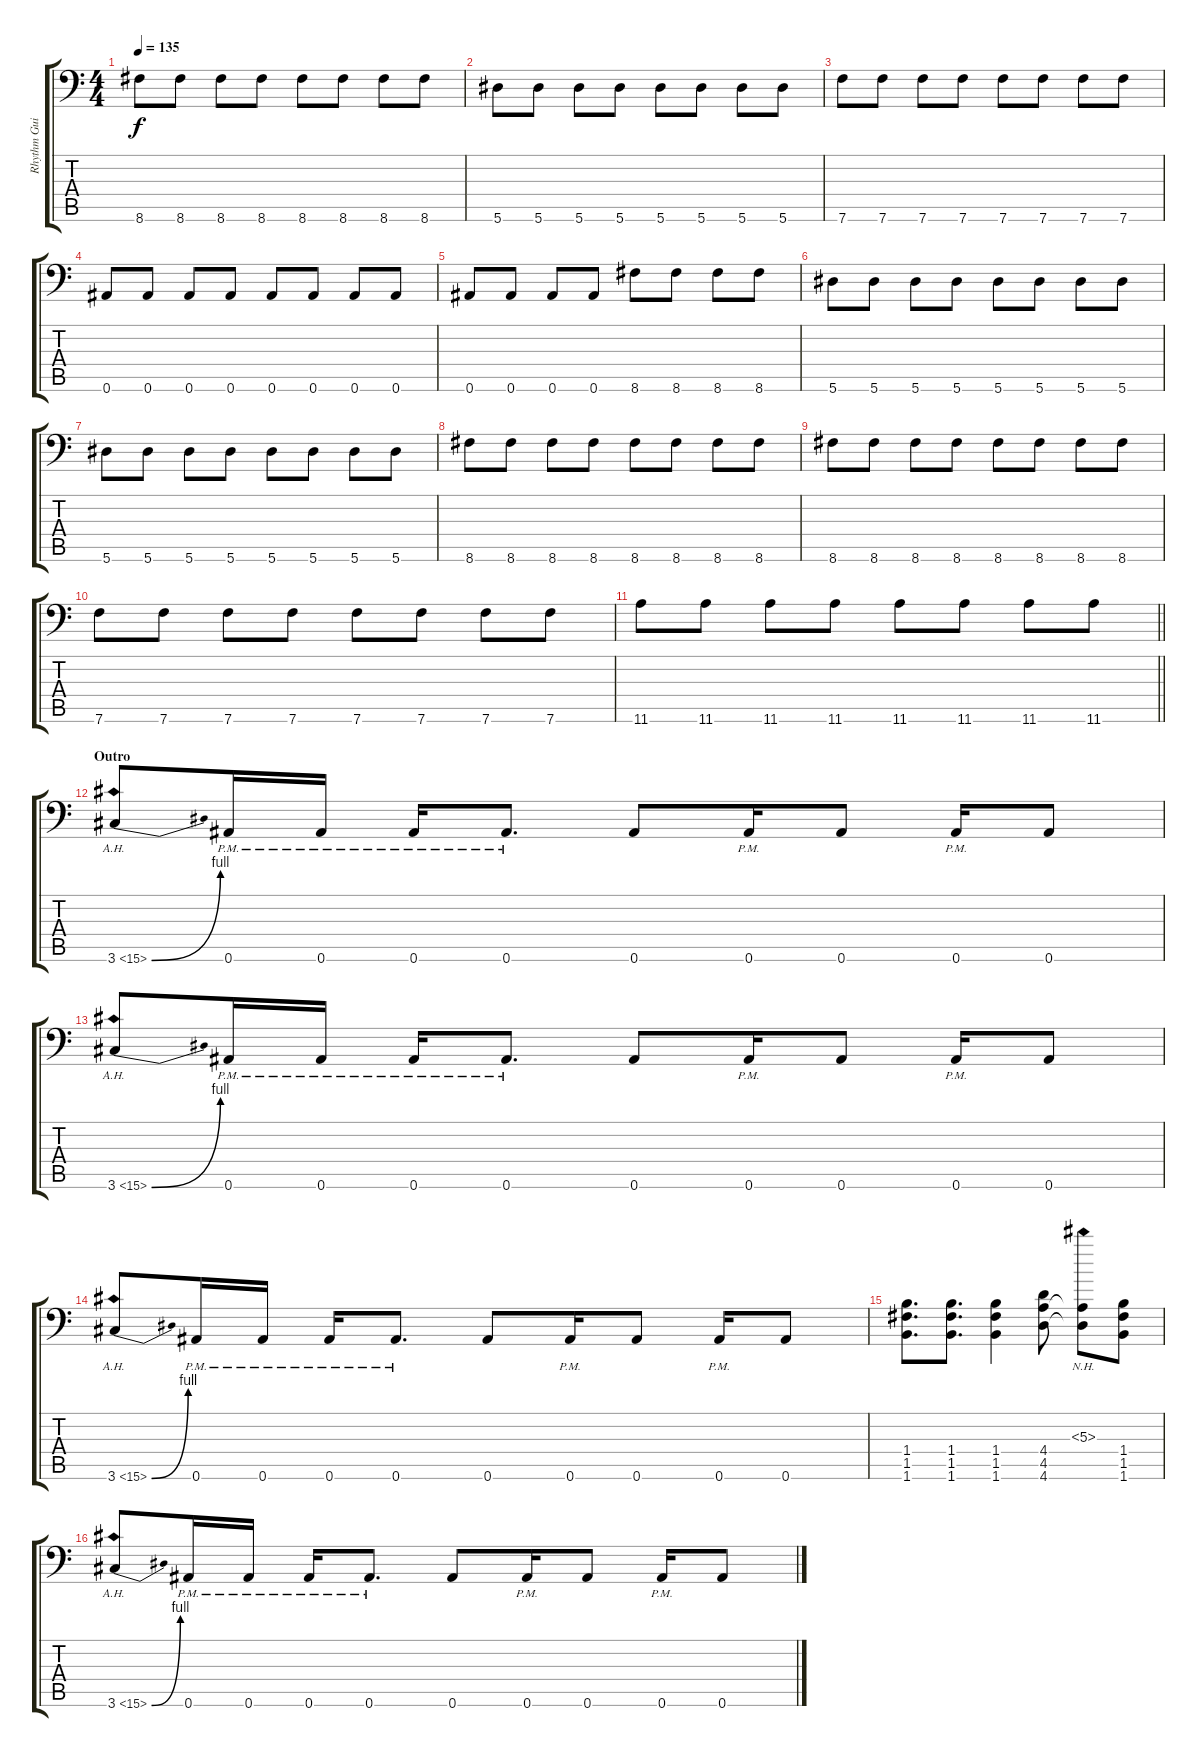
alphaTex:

\track ("Rhythm Guitar" "Rhythm Gui") {instrument distortionguitar}
\staff {score tabs}
\tuning (C4 G3 Eb3 Bb2 F2 Bb1) {hide}
\ts (4 4)
\tempo 135
\clef f4
\ks c
8.6.8{dy f} 8.6.8 8.6.8 8.6.8 8.6.8 8.6.8 8.6.8 8.6.8 |
5.6.8 5.6.8 5.6.8 5.6.8 5.6.8 5.6.8 5.6.8 5.6.8 |
7.6.8 7.6.8 7.6.8 7.6.8 7.6.8 7.6.8 7.6.8 7.6.8 |
0.6.8 0.6.8 0.6.8 0.6.8 0.6.8 0.6.8 0.6.8 0.6.8 |
0.6.8 0.6.8 0.6.8 0.6.8 8.6.8 8.6.8 8.6.8 8.6.8 |
5.6.8 5.6.8 5.6.8 5.6.8 5.6.8 5.6.8 5.6.8 5.6.8 |
5.6.8 5.6.8 5.6.8 5.6.8 5.6.8 5.6.8 5.6.8 5.6.8 |
8.6.8 8.6.8 8.6.8 8.6.8 8.6.8 8.6.8 8.6.8 8.6.8 |
8.6.8 8.6.8 8.6.8 8.6.8 8.6.8 8.6.8 8.6.8 8.6.8 |
7.6.8 7.6.8 7.6.8 7.6.8 7.6.8 7.6.8 7.6.8 7.6.8 |
\barLineRight lightlight
11.6.8 11.6.8 11.6.8 11.6.8 11.6.8 11.6.8 11.6.8 11.6.8 |
\section ("" "Outro")
3.6{be (bend 0 0 60 4) ah 12}.8{volume 16 balance 16} 0.6{pm}.16 0.6{pm}.16 0.6{pm}.16 0.6{pm}.8{d} 0.6.8 0.6{pm}.16 0.6.8 0.6{pm}.16 0.6.8 |
3.6{be (bend 0 0 60 4) ah 12}.8 0.6{pm}.16 0.6{pm}.16 0.6{pm}.16 0.6{pm}.8{d} 0.6.8 0.6{pm}.16 0.6.8 0.6{pm}.16 0.6.8 |
3.6{be (bend 0 0 60 4) ah 12}.8 0.6{pm}.16 0.6{pm}.16 0.6{pm}.16 0.6{pm}.8{d} 0.6.8 0.6{pm}.16 0.6.8 0.6{pm}.16 0.6.8 |
(1.4 1.5 1.6).8{d} (1.4 1.5 1.6).8{d} (1.4 1.5 1.6).4 (4.4 4.5 4.6).8 (5.3{nh} 4.5{t} 4.6{t}).8 (1.4 1.5 1.6).8 |
3.6{be (bend 0 0 60 4) ah 12}.8 0.6{pm}.16 0.6{pm}.16 0.6{pm}.16 0.6{pm}.8{d} 0.6.8 0.6{pm}.16 0.6.8 0.6{pm}.16 0.6.8
